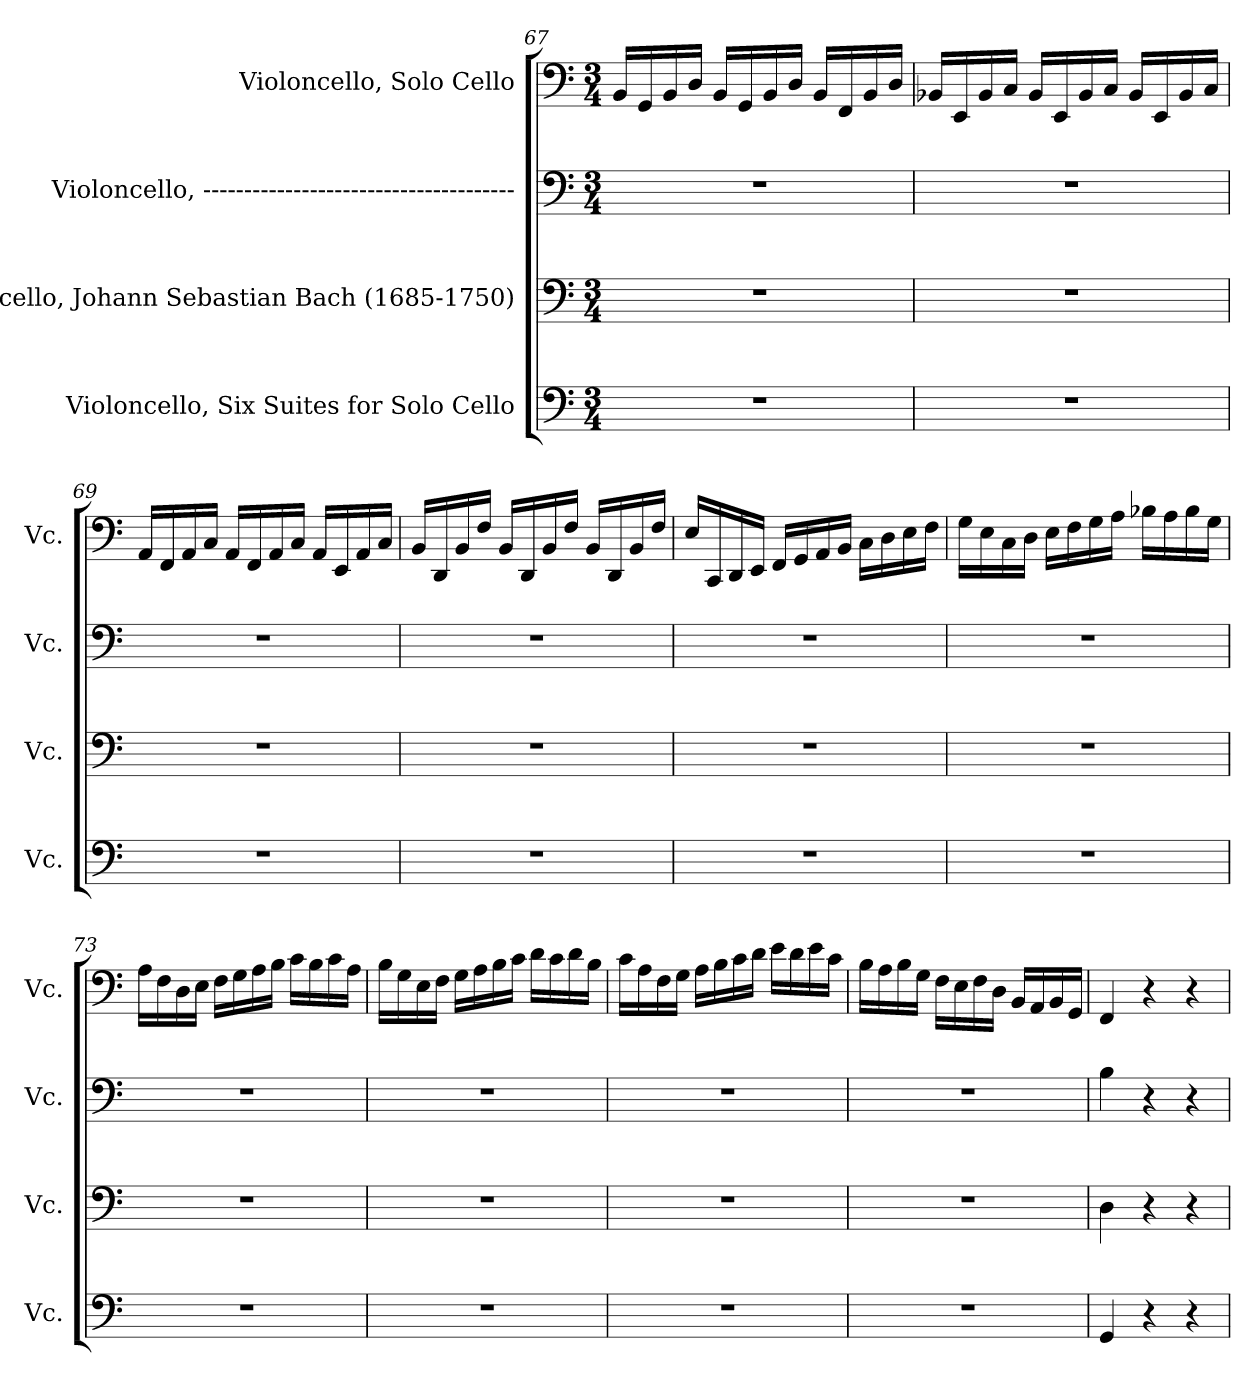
**kern	**kern	**kern	**kern
*part4	*part3	*part2	*part1
*staff4	*staff3	*staff2	*staff1
*I"Violoncello, Six Suites for Solo Cello	*I"Violoncello, Johann Sebastian Bach  (1685-1750)	*I"Violoncello, --------------------------------------	*I"Violoncello, Solo Cello
*I'Vc.	*I'Vc.	*I'Vc.	*I'Vc.
*clefF4	*clefF4	*clefF4	*clefF4
*k[]	*k[]	*k[]	*k[]
*M3/4	*M3/4	*M3/4	*M3/4
=67	=67	=67	=67
2.r	2.r	2.r	16BB/LL
.	.	.	16GG/
.	.	.	16BB/
.	.	.	16D/JJ
.	.	.	16BB/LL
.	.	.	16GG/
.	.	.	16BB/
.	.	.	16D/JJ
.	.	.	16BB/LL
.	.	.	16FF/
.	.	.	16BB/
.	.	.	16D/JJ
=68	=68	=68	=68
2.r	2.r	2.r	16BB-X/LL
.	.	.	16EE/
.	.	.	16BB-/
.	.	.	16C/JJ
.	.	.	16BB-/LL
.	.	.	16EE/
.	.	.	16BB-/
.	.	.	16C/JJ
.	.	.	16BB-/LL
.	.	.	16EE/
.	.	.	16BB-/
.	.	.	16C/JJ
!!LO:LB:g=z
=69	=69	=69	=69
2.r	2.r	2.r	16AA/LL
.	.	.	16FF/
.	.	.	16AA/
.	.	.	16C/JJ
.	.	.	16AA/LL
.	.	.	16FF/
.	.	.	16AA/
.	.	.	16C/JJ
.	.	.	16AA/LL
.	.	.	16EE/
.	.	.	16AA/
.	.	.	16C/JJ
=70	=70	=70	=70
2.r	2.r	2.r	16BB/LL
.	.	.	16DD/
.	.	.	16BB/
.	.	.	16F/JJ
.	.	.	16BB/LL
.	.	.	16DD/
.	.	.	16BB/
.	.	.	16F/JJ
.	.	.	16BB/LL
.	.	.	16DD/
.	.	.	16BB/
.	.	.	16F/JJ
=71	=71	=71	=71
2.r	2.r	2.r	16E/LL
.	.	.	16CC/
.	.	.	16DD/
.	.	.	16EE/JJ
.	.	.	16FF/LL
.	.	.	16GG/
.	.	.	16AA/
.	.	.	16BB/JJ
.	.	.	16C\LL
.	.	.	16D\
.	.	.	16E\
.	.	.	16F\JJ
!!LO:PB:g=z
=72	=72	=72	=72
2.r	2.r	2.r	16G\LL
.	.	.	16E\
.	.	.	16C\
.	.	.	16D\JJ
.	.	.	16E\LL
.	.	.	16F\
.	.	.	16G\
.	.	.	16A\JJ
.	.	.	16B-X\LL
.	.	.	16A\
.	.	.	16B-\
.	.	.	16G\JJ
=73	=73	=73	=73
2.r	2.r	2.r	16A\LL
.	.	.	16F\
.	.	.	16D\
.	.	.	16E\JJ
.	.	.	16F\LL
.	.	.	16G\
.	.	.	16A\
.	.	.	16B\JJ
.	.	.	16c\LL
.	.	.	16B\
.	.	.	16c\
.	.	.	16A\JJ
=74	=74	=74	=74
2.r	2.r	2.r	16B\LL
.	.	.	16G\
.	.	.	16E\
.	.	.	16F\JJ
.	.	.	16G\LL
.	.	.	16A\
.	.	.	16B\
.	.	.	16c\JJ
.	.	.	16d\LL
.	.	.	16c\
.	.	.	16d\
.	.	.	16B\JJ
!!LO:LB:g=z
=75	=75	=75	=75
2.r	2.r	2.r	16c\LL
.	.	.	16A\
.	.	.	16F\
.	.	.	16G\JJ
.	.	.	16A\LL
.	.	.	16B\
.	.	.	16c\
.	.	.	16d\JJ
.	.	.	16e\LL
.	.	.	16d\
.	.	.	16e\
.	.	.	16c\JJ
=76	=76	=76	=76
2.r	2.r	2.r	16B\LL
.	.	.	16A\
.	.	.	16B\
.	.	.	16G\JJ
.	.	.	16F\LL
.	.	.	16E\
.	.	.	16F\
.	.	.	16D\JJ
.	.	.	16BB/LL
.	.	.	16AA/
.	.	.	16BB/
.	.	.	16GG/JJ
=77	=77	=77	=77
4GG/	4D\	4B\	4FF/
4r	4r	4r	4r
4r	4r	4r	4r
=	=	=	=
*-	*-	*-	*-
